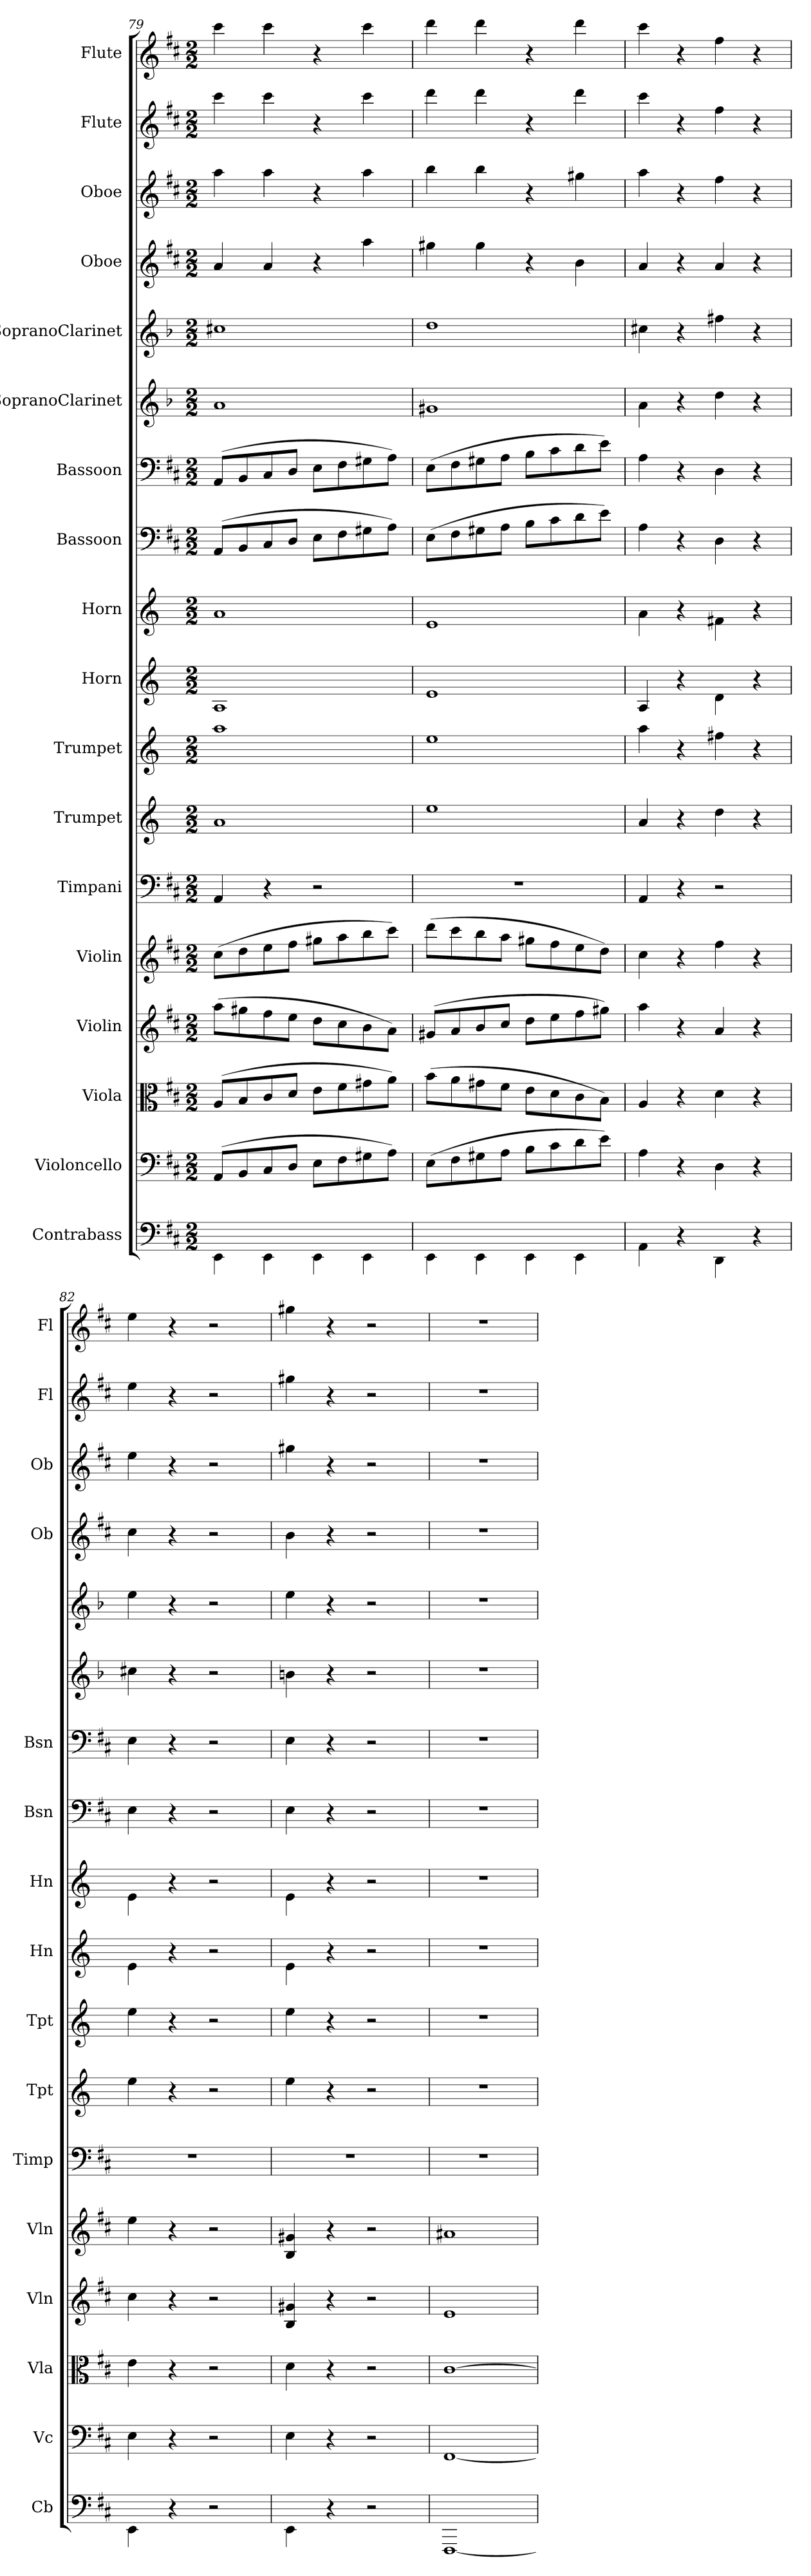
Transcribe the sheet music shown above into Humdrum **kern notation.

**kern	**kern	**kern	**kern	**kern	**kern	**kern	**kern	**kern	**kern	**kern	**kern	**kern	**kern	**kern	**kern	**kern	**kern
*part18	*part17	*part16	*part15	*part14	*part13	*part12	*part11	*part10	*part9	*part8	*part7	*part6	*part5	*part4	*part3	*part2	*part1
*staff18	*staff17	*staff16	*staff15	*staff14	*staff13	*staff12	*staff11	*staff10	*staff9	*staff8	*staff7	*staff6	*staff5	*staff4	*staff3	*staff2	*staff1
*I"Contrabass	*I"Violoncello	*I"Viola	*I"Violin	*I"Violin	*I"Timpani	*I"Trumpet	*I"Trumpet	*I"Horn	*I"Horn	*I"Bassoon	*I"Bassoon	*I"SopranoClarinet	*I"SopranoClarinet	*I"Oboe	*I"Oboe	*I"Flute	*I"Flute
*I'Cb	*I'Vc	*I'Vla	*I'Vln	*I'Vln	*I'Timp	*I'Tpt	*I'Tpt	*I'Hn	*I'Hn	*I'Bsn	*I'Bsn	*	*	*I'Ob	*I'Ob	*I'Fl	*I'Fl
*clefF4	*clefF4	*clefC3	*clefG2	*clefG2	*clefF4	*clefG2	*clefG2	*clefG2	*clefG2	*clefF4	*clefF4	*clefG2	*clefG2	*clefG2	*clefG2	*clefG2	*clefG2
*k[f#c#]	*k[f#c#]	*k[f#c#]	*k[f#c#]	*k[f#c#]	*k[f#c#]	*k[]	*k[]	*k[]	*k[]	*k[f#c#]	*k[f#c#]	*k[b-]	*k[b-]	*k[f#c#]	*k[f#c#]	*k[f#c#]	*k[f#c#]
*M2/2	*M2/2	*M2/2	*M2/2	*M2/2	*M2/2	*M2/2	*M2/2	*M2/2	*M2/2	*M2/2	*M2/2	*M2/2	*M2/2	*M2/2	*M2/2	*M2/2	*M2/2
=79	=79	=79	=79	=79	=79	=79	=79	=79	=79	=79	=79	=79	=79	=79	=79	=79	=79
4EE\	(8AA/L	(8A/L	(8aa\L	(8cc#\L	4AA/	1a/	1aa\	1A/	1a\	(8AA/L	(8AA/L	1a\	1cc#X\	4a/	4aa\	4ccc#\	4ccc#\
.	8BB/	8B/	8gg#X\	8dd\	.	.	.	.	.	8BB/	8BB/	.	.	.	.	.	.
4EE\	8C#/	8c#/	8ff#\	8ee\	4r	.	.	.	.	8C#/	8C#/	.	.	4a/	4aa\	4ccc#\	4ccc#\
.	8D/J	8d/J	8ee\J	8ff#\J	.	.	.	.	.	8D/J	8D/J	.	.	.	.	.	.
4EE\	8E\L	8e\L	8dd\L	8gg#X\L	2r	.	.	.	.	8E\L	8E\L	.	.	4r	4r	4r	4r
.	8F#\	8f#\	8cc#\	8aa\	.	.	.	.	.	8F#\	8F#\	.	.	.	.	.	.
4EE\	8G#X\	8g#X\	8b\	8bb\	.	.	.	.	.	8G#X\	8G#X\	.	.	4aa\	4aa\	4ccc#\	4ccc#\
.	8A\J)	8a\J)	8a\J)	8ccc#\J)	.	.	.	.	.	8A\J)	8A\J)	.	.	.	.	.	.
=80	=80	=80	=80	=80	=80	=80	=80	=80	=80	=80	=80	=80	=80	=80	=80	=80	=80
4EE\	(8E\L	(8b\L	(8g#X/L	(8ddd\L	1r	1ee\	1ee\	1e\	1e\	(8E\L	(8E\L	1g#X\	1dd\	4gg#X\	4bb\	4ddd\	4ddd\
.	8F#\	8a\	8a/	8ccc#\	.	.	.	.	.	8F#\	8F#\	.	.	.	.	.	.
4EE\	8G#X\	8g#X\	8b/	8bb\	.	.	.	.	.	8G#X\	8G#X\	.	.	4gg#\	4bb\	4ddd\	4ddd\
.	8A\J	8f#\J	8cc#/J	8aa\J	.	.	.	.	.	8A\J	8A\J	.	.	.	.	.	.
4EE\	8B\L	8e\L	8dd\L	8gg#X\L	.	.	.	.	.	8B\L	8B\L	.	.	4r	4r	4r	4r
.	8c#\	8d\	8ee\	8ff#\	.	.	.	.	.	8c#\	8c#\	.	.	.	.	.	.
4EE\	8d\	8c#\	8ff#\	8ee\	.	.	.	.	.	8d\	8d\	.	.	4b\	4gg#X\	4ddd\	4ddd\
.	8e\J)	8B\J)	8gg#X\J)	8dd\J)	.	.	.	.	.	8e\J)	8e\J)	.	.	.	.	.	.
=81	=81	=81	=81	=81	=81	=81	=81	=81	=81	=81	=81	=81	=81	=81	=81	=81	=81
4AA\	4A\	4A/	4aa\	4cc#\	4AA/	4a/	4aa\	4A/	4a\	4A\	4A\	4a\	4cc#X\	4a/	4aa\	4ccc#\	4ccc#\
4r	4r	4r	4r	4r	4r	4r	4r	4r	4r	4r	4r	4r	4r	4r	4r	4r	4r
4DD\	4D\	4d\	4a/	4ff#\	2r	4dd\	4ff#X\	4d\	4f#X\	4D\	4D\	4dd\	4ff#X\	4a/	4ff#\	4ff#\	4ff#\
4r	4r	4r	4r	4r	.	4r	4r	4r	4r	4r	4r	4r	4r	4r	4r	4r	4r
=82	=82	=82	=82	=82	=82	=82	=82	=82	=82	=82	=82	=82	=82	=82	=82	=82	=82
4EE\	4E\	4e\	4cc#\	4ee\	1r	4ee\	4ee\	4e\	4e\	4E\	4E\	4cc#X\	4ee\	4cc#\	4ee\	4ee\	4ee\
4r	4r	4r	4r	4r	.	4r	4r	4r	4r	4r	4r	4r	4r	4r	4r	4r	4r
2r	2r	2r	2r	2r	.	2r	2r	2r	2r	2r	2r	2r	2r	2r	2r	2r	2r
=83	=83	=83	=83	=83	=83	=83	=83	=83	=83	=83	=83	=83	=83	=83	=83	=83	=83
4EE\	4E\	4d\	4B/ 4g#X/	4B/ 4g#X/	1r	4ee\	4ee\	4e\	4e\	4E\	4E\	4bn\	4ee\	4b\	4gg#X\	4gg#X\	4gg#X\
4r	4r	4r	4r	4r	.	4r	4r	4r	4r	4r	4r	4r	4r	4r	4r	4r	4r
2r	2r	2r	2r	2r	.	2r	2r	2r	2r	2r	2r	2r	2r	2r	2r	2r	2r
=84	=84	=84	=84	=84	=84	=84	=84	=84	=84	=84	=84	=84	=84	=84	=84	=84	=84
[1FFF#/	[1FF#/	[1c#\	1e/	1a#X/	1r	1r	1r	1r	1r	1r	1r	1r	1r	1r	1r	1r	1r
=	=	=	=	=	=	=	=	=	=	=	=	=	=	=	=	=	=
*-	*-	*-	*-	*-	*-	*-	*-	*-	*-	*-	*-	*-	*-	*-	*-	*-	*-
